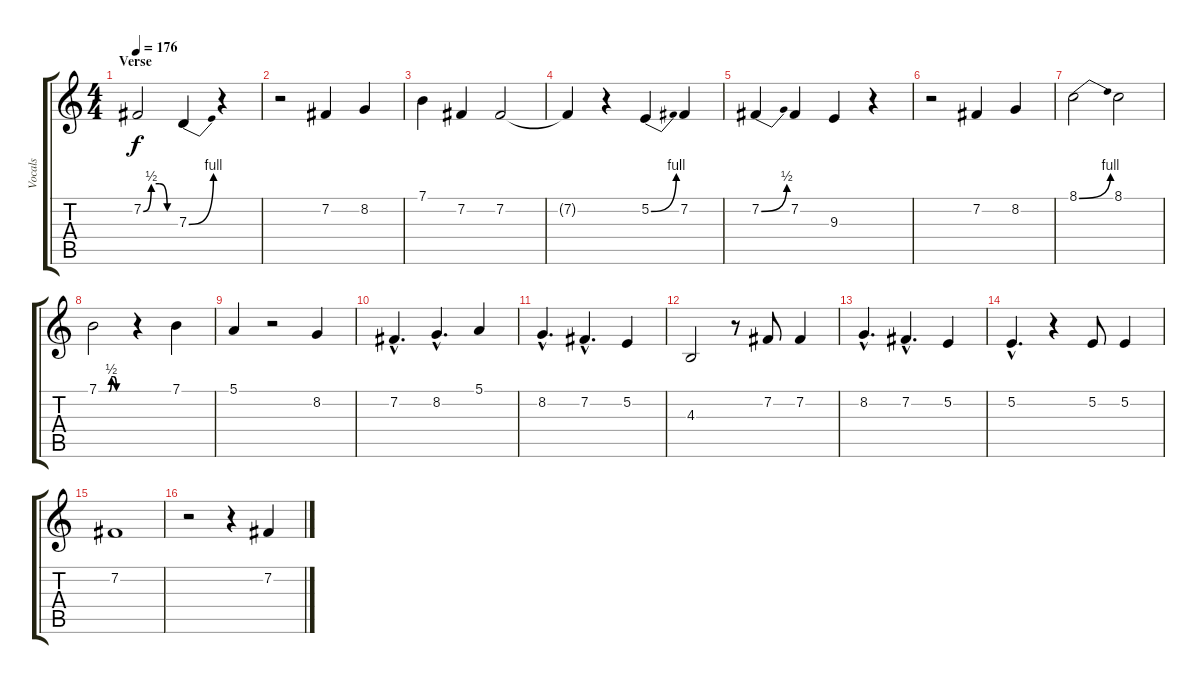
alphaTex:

\track ("Vocals" "Vocals") {instrument lead2sawtooth}
\staff {score tabs}
\tuning (E4 B3 G3 D3 A2 E2) {hide}
\ts (4 4)
\section ("" "Verse")
\tempo 176
\clef g2
\ks c
7.2{be (custom 0 0 15 2 30 2 45 0 60 0)}.2{dy f} 7.3{be (bend 0 0 60 4)}.4 r.4 |
r.2 7.2.4 8.2.4 |
7.1.4 7.2.4 7.2.2 |
7.2{t}.4 r.4 5.2{be (bend 0 0 60 4)}.4 7.2.4 |
7.2{be (bend 0 0 60 2)}.4 7.2.4 9.3.4 r.4 |
r.2 7.2.4 8.2.4 |
8.1{be (bend 0 0 60 4)}.2 8.1.2 |
7.1{be (custom 0 0 20 0 25 2 30 2 35 0 45 0 60 0)}.2 r.4 7.1.4 |
5.1.4 r.2 8.2.4 |
7.2{hac}.4{d} 8.2{hac}.4{d} 5.1.4 |
8.2{hac}.4{d} 7.2{hac}.4{d} 5.2.4 |
4.3.2 r.8 7.2.8 7.2.4 |
8.2{hac}.4{d} 7.2{hac}.4{d} 5.2.4 |
5.2{hac}.4{d} r.4 5.2.8 5.2.4 |
7.2.1 |
r.2 r.4 7.2.4
